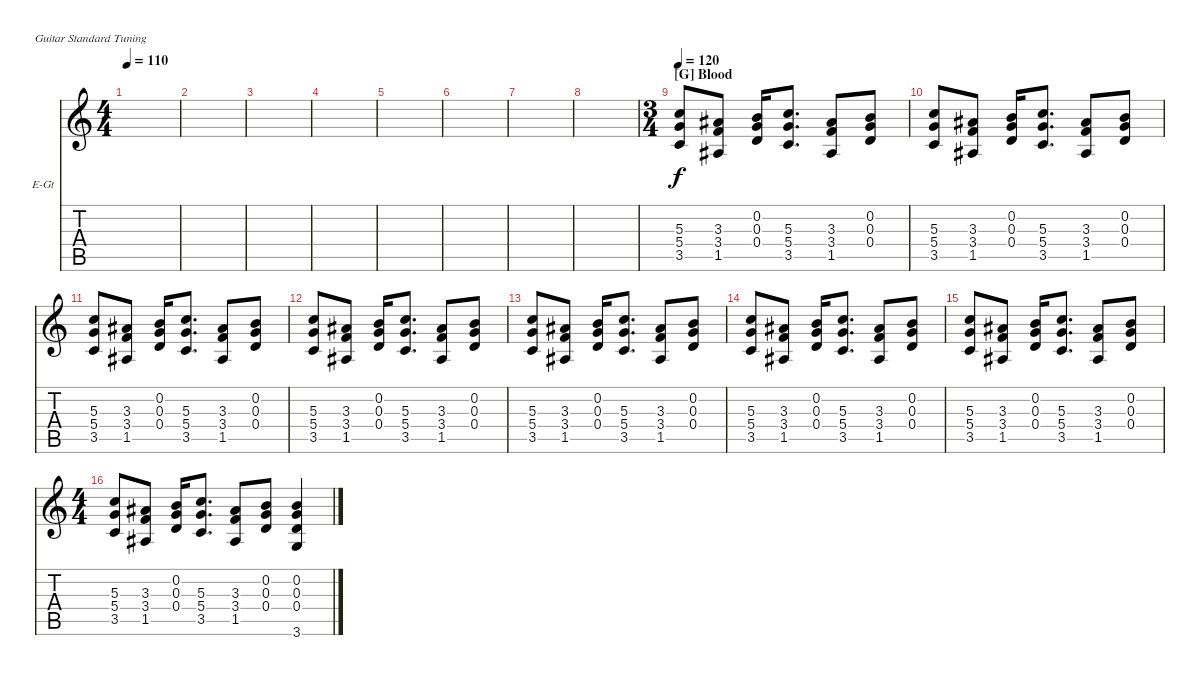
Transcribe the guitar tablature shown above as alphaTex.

\defaultSystemsLayout 4
\bracketExtendMode nobrackets
\firstSystemTrackNameOrientation horizontal
\otherSystemsTrackNameOrientation horizontal
\track ("Stone Gossard (Drive)" "E-Gt") {instrument overdrivenguitar}
\staff {score tabs}
\tuning (E4 B3 G3 D3 A2 E2)
\ts (4 4)
\tempo 110
\clef g2
\ks c
|
|
|
|
|
|
|
|
\ts (3 4)
\section ("G" "Blood")
\tempo 120
(5.3 5.4 3.5).8 (3.3 3.4 1.5).8 (0.2 0.3 0.4).16 (5.3 5.4 3.5).8{d} (3.3 3.4 1.5).8 (0.2 0.3 0.4).8 |
(5.3 5.4 3.5).8 (3.3 3.4 1.5).8 (0.2 0.3 0.4).16 (5.3 5.4 3.5).8{d} (3.3 3.4 1.5).8 (0.2 0.3 0.4).8 |
(5.3 5.4 3.5).8 (3.3 3.4 1.5).8 (0.2 0.3 0.4).16 (5.3 5.4 3.5).8{d} (3.3 3.4 1.5).8 (0.2 0.3 0.4).8 |
(5.3 5.4 3.5).8 (3.3 3.4 1.5).8 (0.2 0.3 0.4).16 (5.3 5.4 3.5).8{d} (3.3 3.4 1.5).8 (0.2 0.3 0.4).8 |
(5.3 5.4 3.5).8 (3.3 3.4 1.5).8 (0.2 0.3 0.4).16 (5.3 5.4 3.5).8{d} (3.3 3.4 1.5).8 (0.2 0.3 0.4).8 |
(5.3 5.4 3.5).8 (3.3 3.4 1.5).8 (0.2 0.3 0.4).16 (5.3 5.4 3.5).8{d} (3.3 3.4 1.5).8 (0.2 0.3 0.4).8 |
(5.3 5.4 3.5).8 (3.3 3.4 1.5).8 (0.2 0.3 0.4).16 (5.3 5.4 3.5).8{d} (3.3 3.4 1.5).8 (0.2 0.3 0.4).8 |
\ts (4 4)
(5.3 5.4 3.5).8 (3.3 3.4 1.5).8 (0.2 0.3 0.4).16 (5.3 5.4 3.5).8{d} (3.3 3.4 1.5).8 (0.2 0.3 0.4).8 (0.2 0.3 0.4 3.6).4
